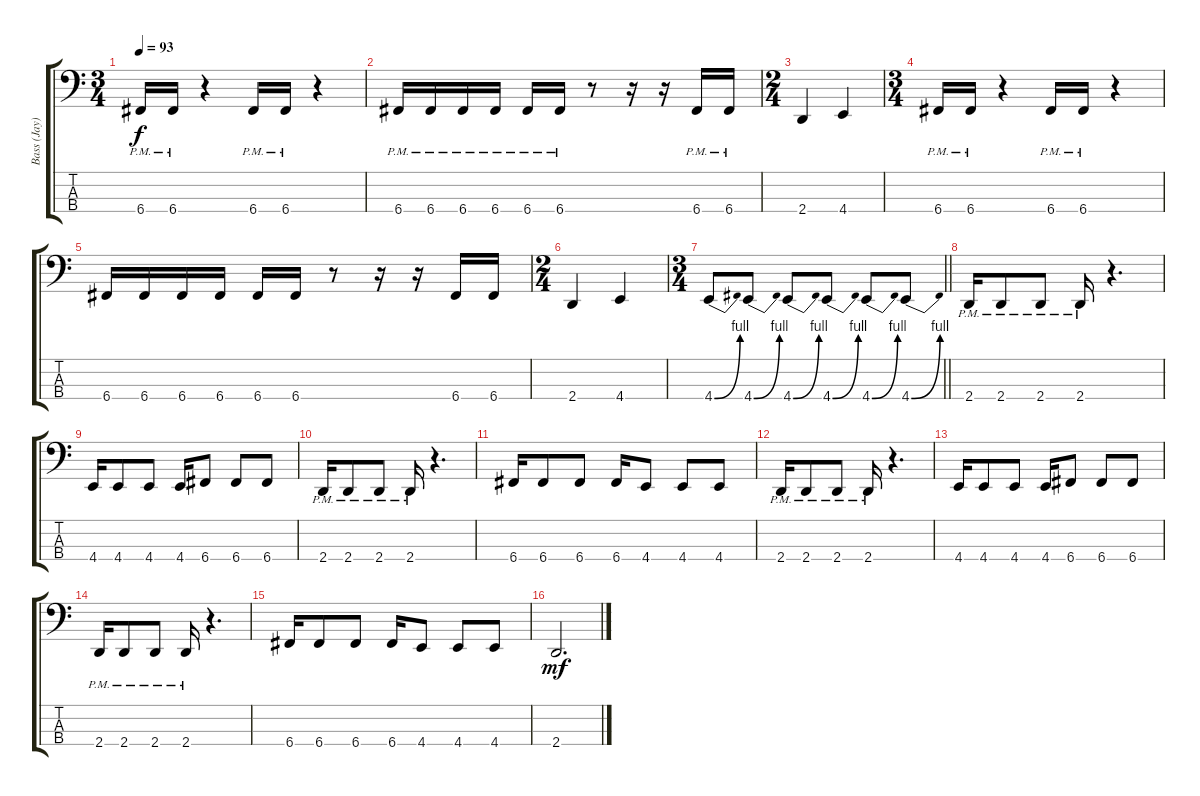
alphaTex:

\track ("Bass (Jay)" "Bass (Jay)") {instrument electricbasspick}
\staff {score tabs}
\tuning (F2 C2 G1 C1) {hide}
\ts (3 4)
\tempo 93
\clef f4
\ks c
6.4{pm}.16{dy f} 6.4{pm}.16 r.4 6.4{pm}.16 6.4{pm}.16 r.4 |
6.4{pm}.16 6.4{pm}.16 6.4{pm}.16 6.4{pm}.16 6.4{pm}.16 6.4{pm}.16 r.8 r.16 r.16 6.4{pm}.16 6.4{pm}.16 |
\ts (2 4)
2.4.4 4.4.4 |
\ts (3 4)
6.4{pm}.16 6.4{pm}.16 r.4 6.4{pm}.16 6.4{pm}.16 r.4 |
6.4.16 6.4.16 6.4.16 6.4.16 6.4.16 6.4.16 r.8 r.16 r.16 6.4.16 6.4.16 |
\ts (2 4)
2.4.4 4.4.4 |
\ts (3 4)
\barLineRight lightlight
4.4{be (bend 0 0 60 4)}.8 4.4{be (bend 0 0 60 4)}.8 4.4{be (bend 0 0 60 4)}.8 4.4{be (bend 0 0 60 4)}.8 4.4{be (bend 0 0 60 4)}.8 4.4{be (bend 0 0 60 4)}.8 |
2.4{pm}.16 2.4{pm}.8 2.4{pm}.8 2.4{pm}.16 r.4{d} |
4.4.16 4.4.8 4.4.8 4.4.16 6.4.8 6.4.8 6.4.8 |
2.4{pm}.16 2.4{pm}.8 2.4{pm}.8 2.4{pm}.16 r.4{d} |
6.4.16 6.4.8 6.4.8 6.4.16 4.4.8 4.4.8 4.4.8 |
2.4{pm}.16 2.4{pm}.8 2.4{pm}.8 2.4{pm}.16 r.4{d} |
4.4.16 4.4.8 4.4.8 4.4.16 6.4.8 6.4.8 6.4.8 |
2.4{pm}.16 2.4{pm}.8 2.4{pm}.8 2.4{pm}.16 r.4{d} |
6.4.16 6.4.8 6.4.8 6.4.16 4.4.8 4.4.8 4.4.8 |
2.4.2{d dy mf}
